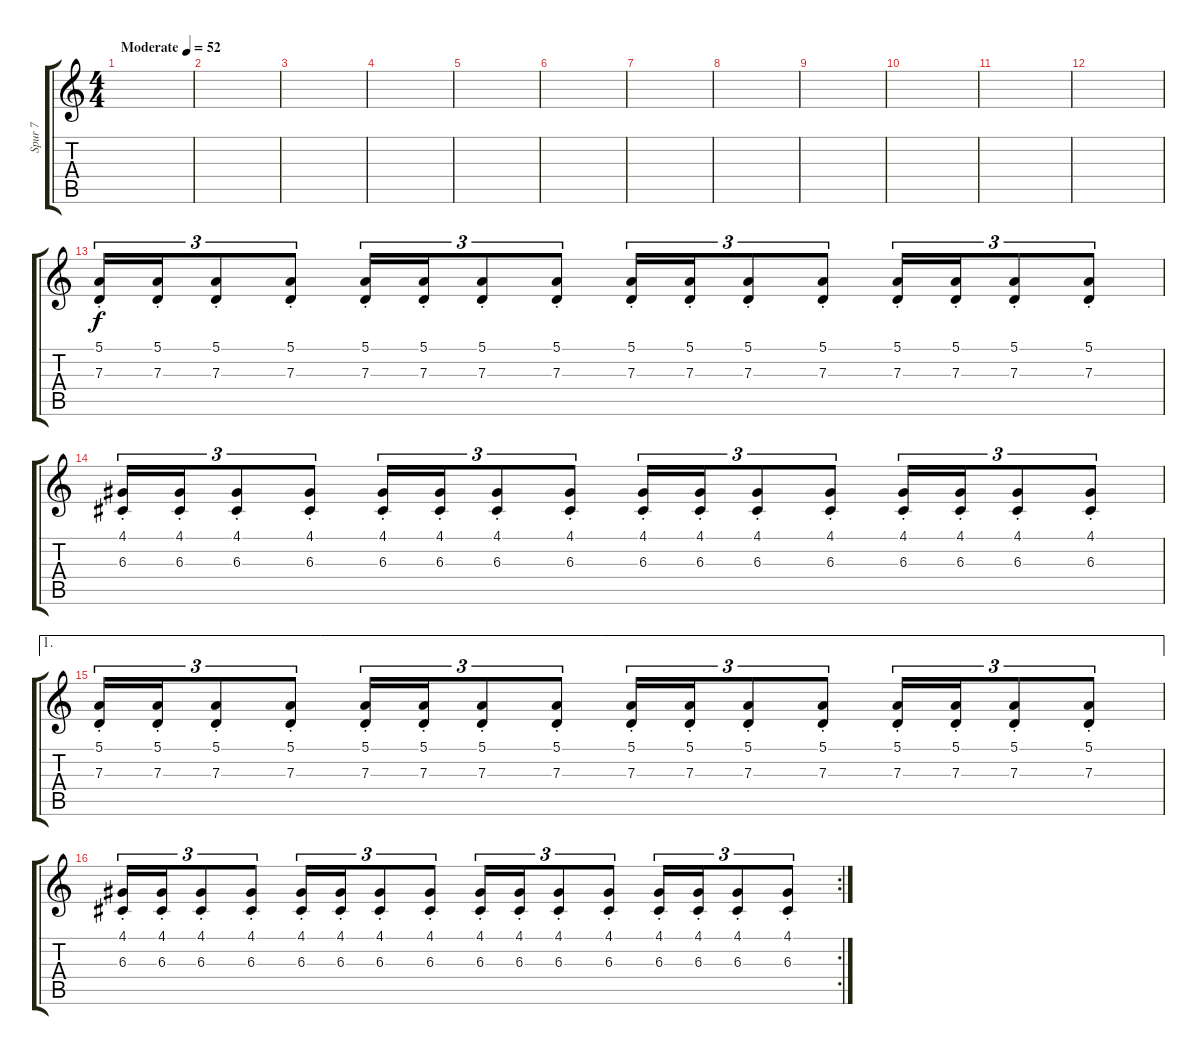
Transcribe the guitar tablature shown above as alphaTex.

\track ("Spur 7" "Spur 7") {instrument stringensemble1}
\staff {score tabs}
\tuning (E4 B3 G3 D3 A2 E2) {hide}
\ts (4 4)
\tempo (52 "Moderate")
\clef g2
\ks c
|
|
|
|
|
|
|
|
|
|
|
|
(5.1{st} 7.3{st}).16{tu (3 2)} (5.1{st} 7.3{st}).16{tu (3 2)} (5.1{st} 7.3{st}).8{tu (3 2)} (5.1{st} 7.3{st}).8{tu (3 2)} (5.1{st} 7.3{st}).16{tu (3 2)} (5.1{st} 7.3{st}).16{tu (3 2)} (5.1{st} 7.3{st}).8{tu (3 2)} (5.1{st} 7.3{st}).8{tu (3 2)} (5.1{st} 7.3{st}).16{tu (3 2)} (5.1{st} 7.3{st}).16{tu (3 2)} (5.1{st} 7.3{st}).8{tu (3 2)} (5.1{st} 7.3{st}).8{tu (3 2)} (5.1{st} 7.3{st}).16{tu (3 2)} (5.1{st} 7.3{st}).16{tu (3 2)} (5.1{st} 7.3{st}).8{tu (3 2)} (5.1{st} 7.3{st}).8{tu (3 2)} |
(4.1{st} 6.3{st}).16{tu (3 2)} (4.1{st} 6.3{st}).16{tu (3 2)} (4.1{st} 6.3{st}).8{tu (3 2)} (4.1{st} 6.3{st}).8{tu (3 2)} (4.1{st} 6.3{st}).16{tu (3 2)} (4.1{st} 6.3{st}).16{tu (3 2)} (4.1{st} 6.3{st}).8{tu (3 2)} (4.1{st} 6.3{st}).8{tu (3 2)} (4.1{st} 6.3{st}).16{tu (3 2)} (4.1{st} 6.3{st}).16{tu (3 2)} (4.1{st} 6.3{st}).8{tu (3 2)} (4.1{st} 6.3{st}).8{tu (3 2)} (4.1{st} 6.3{st}).16{tu (3 2)} (4.1{st} 6.3{st}).16{tu (3 2)} (4.1{st} 6.3{st}).8{tu (3 2)} (4.1{st} 6.3{st}).8{tu (3 2)} |
\ae 1
(5.1{st} 7.3{st}).16{tu (3 2)} (5.1{st} 7.3{st}).16{tu (3 2)} (5.1{st} 7.3{st}).8{tu (3 2)} (5.1{st} 7.3{st}).8{tu (3 2)} (5.1{st} 7.3{st}).16{tu (3 2)} (5.1{st} 7.3{st}).16{tu (3 2)} (5.1{st} 7.3{st}).8{tu (3 2)} (5.1{st} 7.3{st}).8{tu (3 2)} (5.1{st} 7.3{st}).16{tu (3 2)} (5.1{st} 7.3{st}).16{tu (3 2)} (5.1{st} 7.3{st}).8{tu (3 2)} (5.1{st} 7.3{st}).8{tu (3 2)} (5.1{st} 7.3{st}).16{tu (3 2)} (5.1{st} 7.3{st}).16{tu (3 2)} (5.1{st} 7.3{st}).8{tu (3 2)} (5.1{st} 7.3{st}).8{tu (3 2)} |
\rc 2
(4.1{st} 6.3{st}).16{tu (3 2)} (4.1{st} 6.3{st}).16{tu (3 2)} (4.1{st} 6.3{st}).8{tu (3 2)} (4.1{st} 6.3{st}).8{tu (3 2)} (4.1{st} 6.3{st}).16{tu (3 2)} (4.1{st} 6.3{st}).16{tu (3 2)} (4.1{st} 6.3{st}).8{tu (3 2)} (4.1{st} 6.3{st}).8{tu (3 2)} (4.1{st} 6.3{st}).16{tu (3 2)} (4.1{st} 6.3{st}).16{tu (3 2)} (4.1{st} 6.3{st}).8{tu (3 2)} (4.1{st} 6.3{st}).8{tu (3 2)} (4.1{st} 6.3{st}).16{tu (3 2)} (4.1{st} 6.3{st}).16{tu (3 2)} (4.1{st} 6.3{st}).8{tu (3 2)} (4.1{st} 6.3{st}).8{tu (3 2)}
